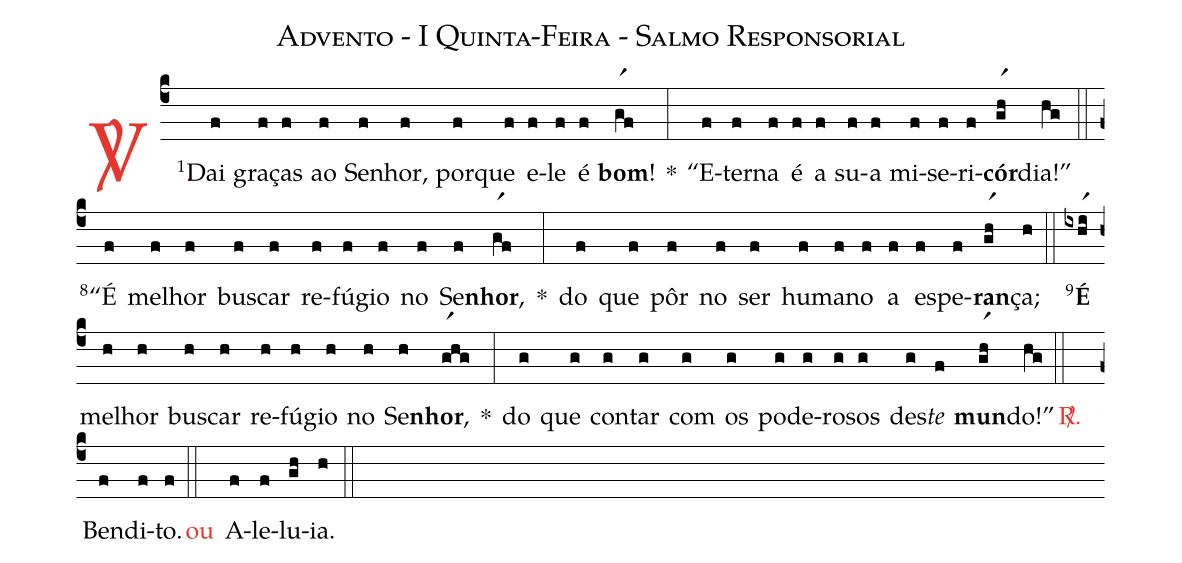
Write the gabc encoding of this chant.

name: Advento - I Quinta-Feira - Salmo Responsorial;
%%
(c4)

<c><sp>V/</sp>.</c>() <v>\VSup{1}</v>Dai(f) gra(f)ças(f) ao(f) Se(f)nhor,(f) por(f)que(f) e(f)le(f) é(f) <b>bom</b>!(gr1f) *(:)
``E(f)ter(f)na(f) é(f) a(f) su(f)a(f) mi(f)se(f)ri(f)<b>cór</b>(gr1h)dia!''(hg)

(::)

<v>\VSup{8}</v>``É(f) me(f)lhor(f) bus(f)car(f) re(f)fú(f)gio(f) no(f) Se(f)<b>nhor</b>,(gr1f) *(:)
do(f) que(f) pôr(f) no(f) ser(f) hu(f)ma(f)no(f) a(f) es(f)pe(f)<b>ran</b>(gr1h)ça;(h)

(::)

<v>\VSup{9}</v><b>É</b>(ixhr1i) me(h)lhor(h) bus(h)car(h) re(h)fú(h)gio(h) no(h) Se(h)<b>nhor</b>,(gr1hg) *(:)
do(g) que(g) con(g)tar(g) com(g) os(g) po(g)de(g)ro(g)sos(g) des(g)<i>te</i>(f) <b>mun</b>(gr1h)do!''(hg)

(::)

<c><sp>R/</sp>.</c>() Ben(f)di(f)to.(f) (::) <c>ou</c>() A(f)le(f)lu(gh)ia.(h)

(::)
